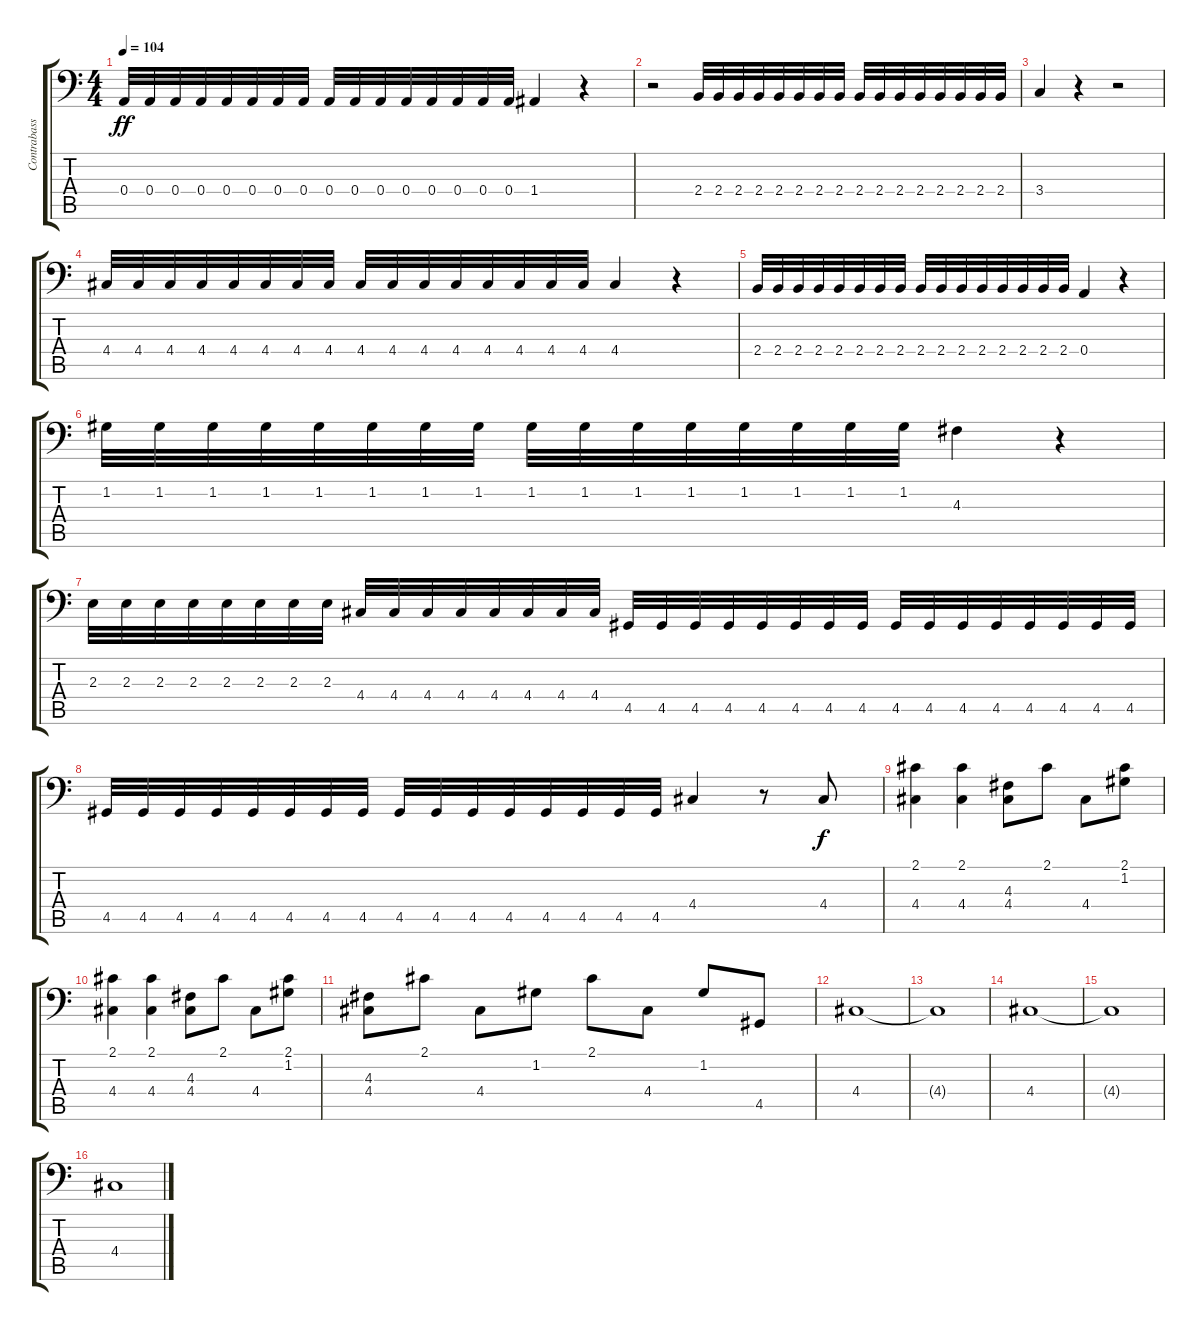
\track ("Contrabass" "Contrabass") {instrument contrabass}
\staff {score tabs}
\tuning (B2 G2 D2 A1 E1 B0) {hide}
\ts (4 4)
\tempo 104
\clef f4
\ks c
0.4.32{dy ff} 0.4.32 0.4.32 0.4.32 0.4.32 0.4.32 0.4.32 0.4.32 0.4.32 0.4.32 0.4.32 0.4.32 0.4.32 0.4.32 0.4.32 0.4.32 1.4.4 r.4 |
r.2 2.4.32 2.4.32 2.4.32 2.4.32 2.4.32 2.4.32 2.4.32 2.4.32 2.4.32 2.4.32 2.4.32 2.4.32 2.4.32 2.4.32 2.4.32 2.4.32 |
3.4.4 r.4 r.2 |
4.4.32 4.4.32 4.4.32 4.4.32 4.4.32 4.4.32 4.4.32 4.4.32 4.4.32 4.4.32 4.4.32 4.4.32 4.4.32 4.4.32 4.4.32 4.4.32 4.4.4 r.4 |
2.4.32 2.4.32 2.4.32 2.4.32 2.4.32 2.4.32 2.4.32 2.4.32 2.4.32 2.4.32 2.4.32 2.4.32 2.4.32 2.4.32 2.4.32 2.4.32 0.4.4 r.4 |
1.2.32 1.2.32 1.2.32 1.2.32 1.2.32 1.2.32 1.2.32 1.2.32 1.2.32 1.2.32 1.2.32 1.2.32 1.2.32 1.2.32 1.2.32 1.2.32 4.3.4 r.4 |
2.3.32 2.3.32 2.3.32 2.3.32 2.3.32 2.3.32 2.3.32 2.3.32 4.4.32 4.4.32 4.4.32 4.4.32 4.4.32 4.4.32 4.4.32 4.4.32 4.5.32 4.5.32 4.5.32 4.5.32 4.5.32 4.5.32 4.5.32 4.5.32 4.5.32 4.5.32 4.5.32 4.5.32 4.5.32 4.5.32 4.5.32 4.5.32 |
4.5.32 4.5.32 4.5.32 4.5.32 4.5.32 4.5.32 4.5.32 4.5.32 4.5.32 4.5.32 4.5.32 4.5.32 4.5.32 4.5.32 4.5.32 4.5.32 4.4.4 r.8 4.4.8{dy f} |
(2.1 4.4).4 (2.1 4.4).4 (4.3 4.4).8 2.1.8 4.4.8 (2.1 1.2).8 |
(2.1 4.4).4 (2.1 4.4).4 (4.3 4.4).8 2.1.8 4.4.8 (2.1 1.2).8 |
(4.3 4.4).8 2.1.8 4.4.8 1.2.8 2.1.8 4.4.8 1.2.8 4.5.8 |
4.4.1 |
4.4{t}.1 |
4.4.1 |
4.4{t}.1 |
4.4.1
